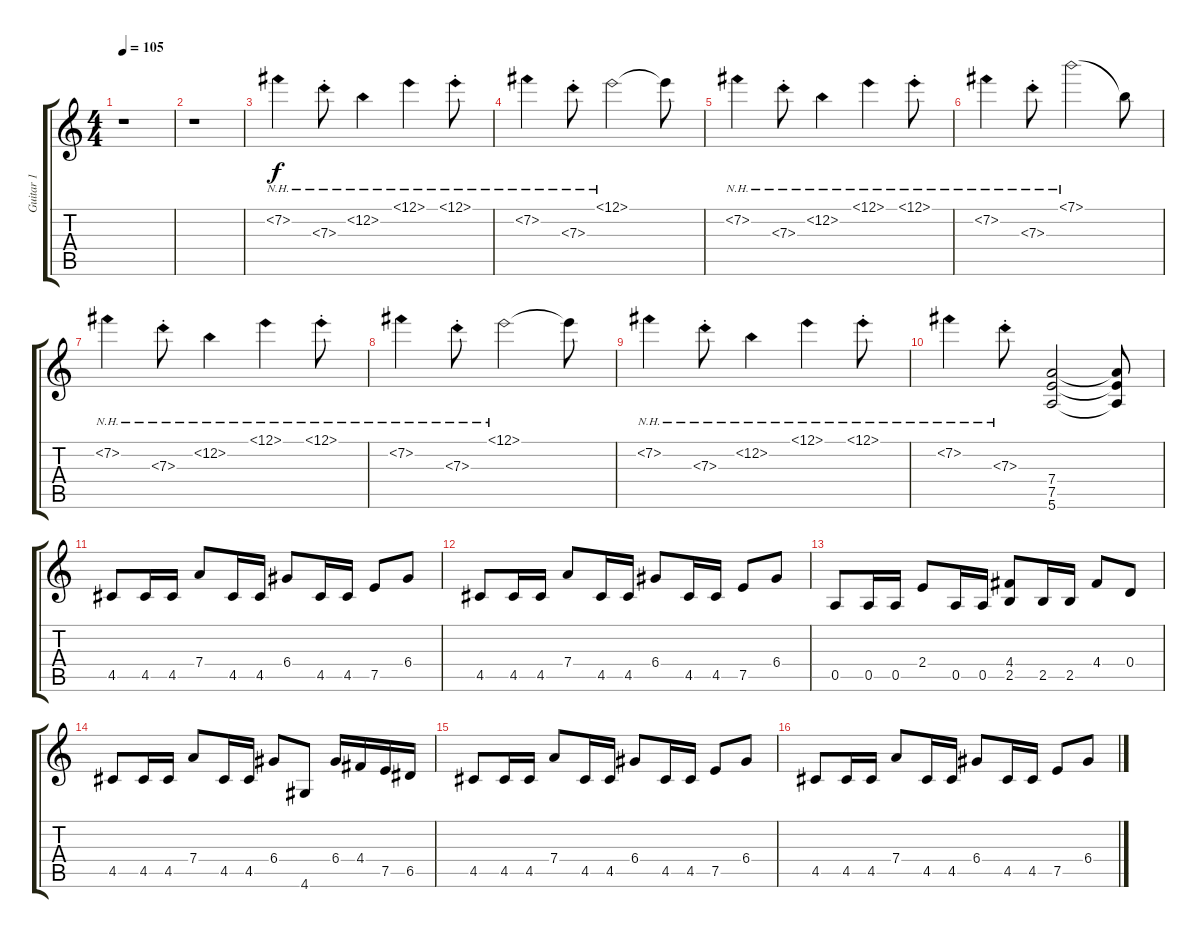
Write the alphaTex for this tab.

\track ("Guitar 1" "Guitar 1") {instrument overdrivenguitar}
\staff {score tabs}
\tuning (E4 B3 G3 D3 A2 E2) {hide}
\ts (4 4)
\tempo 105
\clef g2
\ks c
r.1{dy f instrument overdrivenguitar} |
r.1 |
7.2{nh}.4 7.3{nh st}.8 12.2{nh}.4 12.1{nh}.4 12.1{nh st}.8 |
7.2{nh}.4 7.3{nh st}.8 12.1{nh}.2 12.1{t}.8 |
7.2{nh}.4 7.3{nh st}.8 12.2{nh}.4 12.1{nh}.4 12.1{nh st}.8 |
7.2{nh}.4 7.3{nh st}.8 7.1{nh}.2 7.1{t}.8 |
7.2{nh}.4 7.3{nh st}.8 12.2{nh}.4 12.1{nh}.4 12.1{nh st}.8 |
7.2{nh}.4 7.3{nh st}.8 12.1{nh}.2 12.1{t}.8 |
7.2{nh}.4 7.3{nh st}.8 12.2{nh}.4 12.1{nh}.4 12.1{nh st}.8 |
7.2{nh}.4 7.3{nh st}.8 (7.4 7.5 5.6).2 (7.4{t} 7.5{t} 5.6{t}).8 |
4.5.8 4.5.16 4.5.16 7.4.8 4.5.16 4.5.16 6.4.8 4.5.16 4.5.16 7.5.8 6.4.8 |
4.5.8 4.5.16 4.5.16 7.4.8 4.5.16 4.5.16 6.4.8 4.5.16 4.5.16 7.5.8 6.4.8 |
0.5.8 0.5.16 0.5.16 2.4.8 0.5.16 0.5.16 (4.4 2.5).8 2.5.16 2.5.16 4.4.8 0.4.8 |
4.5.8 4.5.16 4.5.16 7.4.8 4.5.16 4.5.16 6.4.8 4.6.8 6.4.16 4.4.16 7.5.16 6.5.16 |
4.5.8 4.5.16 4.5.16 7.4.8 4.5.16 4.5.16 6.4.8 4.5.16 4.5.16 7.5.8 6.4.8 |
4.5.8 4.5.16 4.5.16 7.4.8 4.5.16 4.5.16 6.4.8 4.5.16 4.5.16 7.5.8 6.4.8
